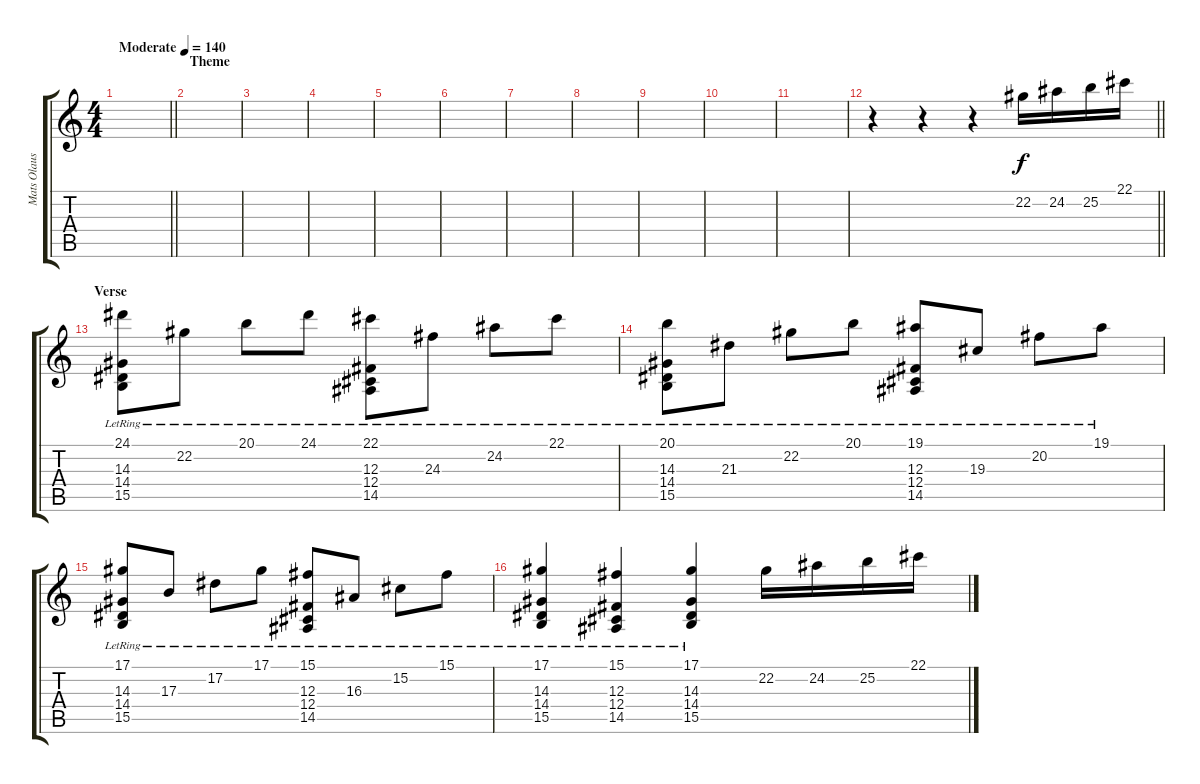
\track ("Mats Olausson" "Mats Olaus") {instrument vibraphone}
\staff {score tabs}
\tuning (Eb4 Bb3 Gb3 Db3 Ab2 Eb2) {hide}
\ts (4 4)
\tempo (140 "Moderate")
\clef g2
\barLineRight lightlight
\ks c
|
\section ("" "Theme")
|
|
|
|
|
|
|
|
|
|
\barLineRight lightlight
r.4 r.4 r.4 22.2.16 24.2.16 25.2.16 22.1.16 |
\section ("" "Verse")
(24.1{lr} 14.3 14.4 15.5).8 22.2{lr}.8 20.1{lr}.8 24.1{lr}.8 (22.1{lr} 12.3 12.4 14.5).8 24.3{lr}.8 24.2{lr}.8 22.1{lr}.8 |
(20.1{lr} 14.3 14.4 15.5).8 21.3{lr}.8 22.2{lr}.8 20.1{lr}.8 (19.1{lr} 12.3 12.4 14.5).8 19.3{lr}.8 20.2{lr}.8 19.1{lr}.8 |
(17.1{lr} 14.3 14.4 15.5).8 17.3{lr}.8 17.2{lr}.8 17.1{lr}.8 (15.1{lr} 12.3 12.4 14.5).8 16.3{lr}.8 15.2{lr}.8 15.1{lr}.8 |
(17.1{lr} 14.3 14.4 15.5).4 (15.1{lr} 12.3 12.4 14.5).4 (17.1{lr} 14.3 14.4 15.5).4 22.2.16 24.2.16 25.2.16 22.1.16
